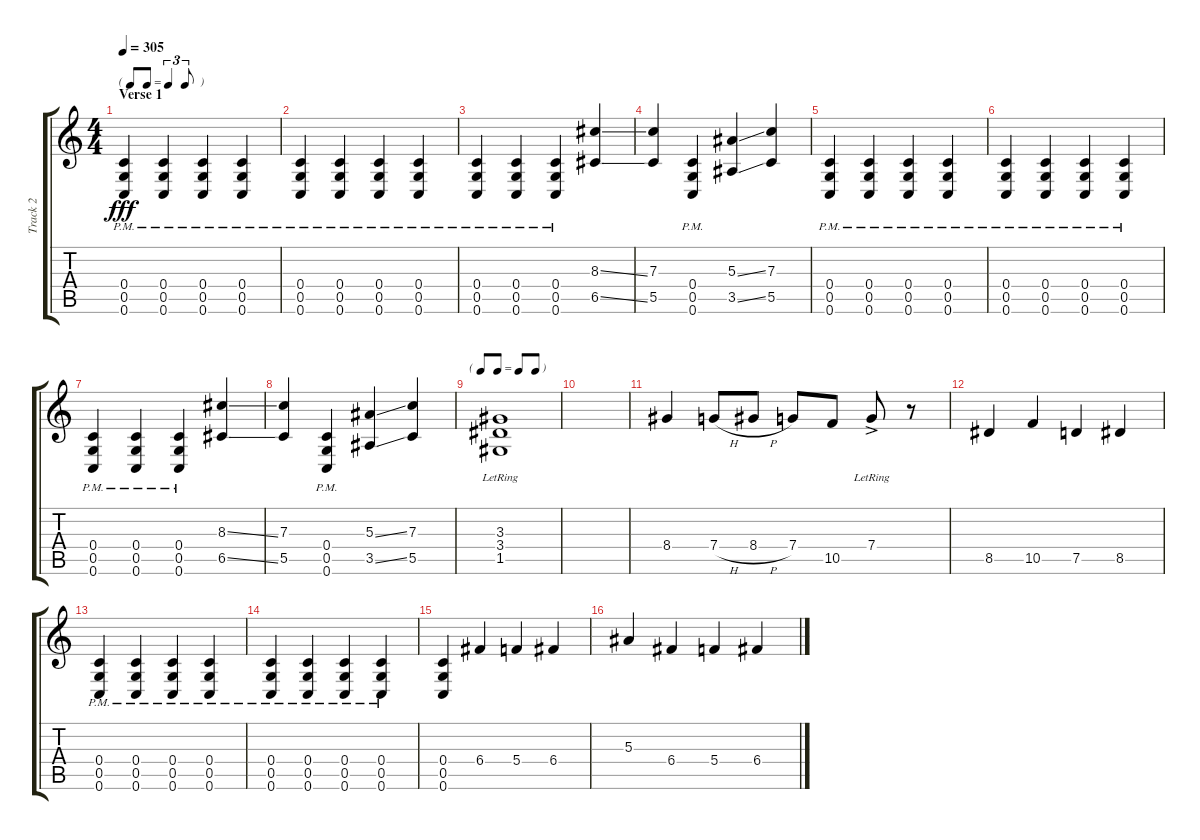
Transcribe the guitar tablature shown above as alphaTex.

\track ("Track 2" "Track 2") {instrument distortionguitar}
\staff {score tabs}
\tuning (D4 A3 F3 C3 G2 C2) {hide}
\ts (4 4)
\tf triplet8th
\section ("" "Verse 1")
\tempo 305
\clef g2
\ks c
(0.4{pm} 0.5{pm} 0.6{pm}).4{dy fff} (0.4{pm} 0.5{pm} 0.6{pm}).4 (0.4{pm} 0.5{pm} 0.6{pm}).4 (0.4{pm} 0.5{pm} 0.6{pm}).4 |
(0.4{pm} 0.5{pm} 0.6{pm}).4 (0.4{pm} 0.5{pm} 0.6{pm}).4 (0.4{pm} 0.5{pm} 0.6{pm}).4 (0.4{pm} 0.5{pm} 0.6{pm}).4 |
(0.4{pm} 0.5{pm} 0.6{pm}).4 (0.4{pm} 0.5{pm} 0.6{pm}).4 (0.4{pm} 0.5{pm} 0.6{pm}).4 (8.3{ss} 6.5{ss}).4 |
(7.3 5.5).4 (0.4{pm} 0.5{pm} 0.6{pm}).4 (5.3{ss} 3.5{ss}).4 (7.3 5.5).4 |
(0.4{pm} 0.5{pm} 0.6{pm}).4 (0.4{pm} 0.5{pm} 0.6{pm}).4 (0.4{pm} 0.5{pm} 0.6{pm}).4 (0.4{pm} 0.5{pm} 0.6{pm}).4 |
(0.4{pm} 0.5{pm} 0.6{pm}).4 (0.4{pm} 0.5{pm} 0.6{pm}).4 (0.4{pm} 0.5{pm} 0.6{pm}).4 (0.4{pm} 0.5{pm} 0.6{pm}).4 |
(0.4{pm} 0.5{pm} 0.6{pm}).4 (0.4{pm} 0.5{pm} 0.6{pm}).4 (0.4{pm} 0.5{pm} 0.6{pm}).4 (8.3{ss} 6.5{ss}).4 |
(7.3 5.5).4 (0.4{pm} 0.5{pm} 0.6{pm}).4 (5.3{ss} 3.5{ss}).4 (7.3 5.5).4 |
\tf none
(3.3{lr} 3.4{lr} 1.5{lr}).1 |
|
8.4.4 7.4{h}.8 8.4{h}.8 7.4.8 10.5.8 7.4{ac lr}.8 r.8 |
8.5.4 10.5.4 7.5.4 8.5.4 |
(0.4{pm} 0.5{pm} 0.6{pm}).4 (0.4{pm} 0.5{pm} 0.6{pm}).4 (0.4{pm} 0.5{pm} 0.6{pm}).4 (0.4{pm} 0.5{pm} 0.6{pm}).4 |
(0.4{pm} 0.5{pm} 0.6{pm}).4 (0.4{pm} 0.5{pm} 0.6{pm}).4 (0.4{pm} 0.5{pm} 0.6{pm}).4 (0.4{pm} 0.5{pm} 0.6{pm}).4 |
(0.4 0.5 0.6).4 6.4.4 5.4.4 6.4.4 |
5.3.4 6.4.4 5.4.4 6.4.4
